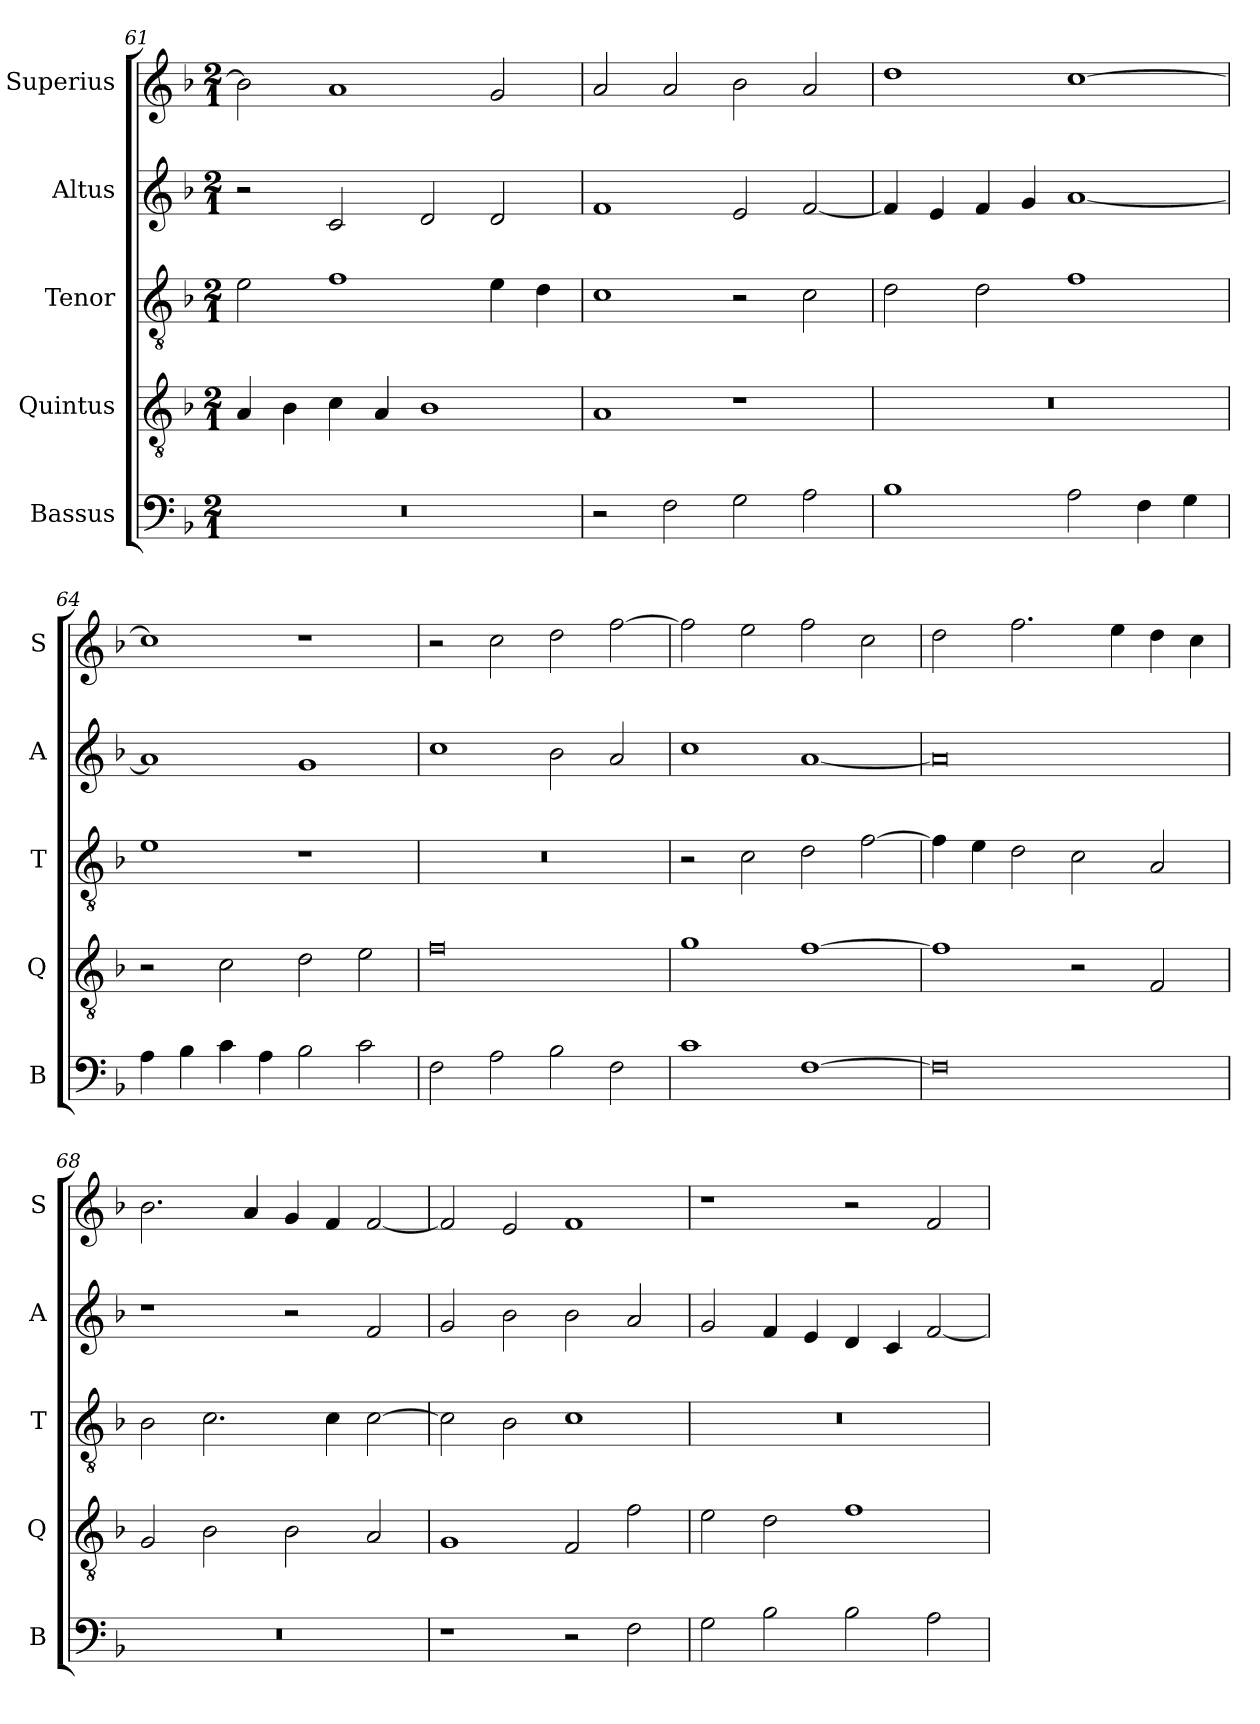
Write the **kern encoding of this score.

**kern	**kern	**kern	**kern	**kern
*part5	*part4	*part3	*part2	*part1
*staff5	*staff4	*staff3	*staff2	*staff1
*I"Bassus	*I"Quintus	*I"Tenor	*I"Altus	*I"Superius
*I'B	*I'Q	*I'T	*I'A	*I'S
*clefF4	*clefGv2	*clefGv2	*clefG2	*clefG2
*k[b-]	*k[b-]	*k[b-]	*k[b-]	*k[b-]
*d:	*d:	*d:	*d:	*d:
*M2/1	*M2/1	*M2/1	*M2/1	*M2/1
=61	=61	=61	=61	=61
0r	4A	2e	2r	2b-]
.	4B-	.	.	.
.	4c	1f	2c	1a
.	4A	.	.	.
.	1B-	.	2d	.
.	.	4e	2d	2g
.	.	4d	.	.
=62	=62	=62	=62	=62
2r	1A	1c	1f	2a
2F	.	.	.	2a
2G	1r	2r	2e	2b-
2A	.	2c	[2f	2a
=63	=63	=63	=63	=63
1B-	0r	2d	4f]	1dd
.	.	.	4e	.
.	.	2d	4f	.
.	.	.	4g	.
2A	.	1f	[1a	[1cc
4F	.	.	.	.
4G	.	.	.	.
=64	=64	=64	=64	=64
4A	2r	1e	1a]	1cc]
4B-	.	.	.	.
4c	2c	.	.	.
4A	.	.	.	.
2B-	2d	1r	1g	1r
2c	2e	.	.	.
=65	=65	=65	=65	=65
2F	0f	0r	1cc	2r
2A	.	.	.	2cc
2B-	.	.	2b-	2dd
2F	.	.	2a	[2ff
=66	=66	=66	=66	=66
1c	1g	2r	1cc	2ff]
.	.	2c	.	2ee
[1F	[1f	2d	[1a	2ff
.	.	[2f	.	2cc
=67	=67	=67	=67	=67
0F]	1f]	4f]	0a]	2dd
.	.	4e	.	.
.	.	2d	.	2.ff
.	2r	2c	.	.
.	.	.	.	4ee
.	2F	2A	.	4dd
.	.	.	.	4cc
=68	=68	=68	=68	=68
0r	2G	2B-	1r	2.b-
.	2B-	2.c	.	.
.	.	.	.	4a
.	2B-	.	2r	4g
.	.	4c	.	4f
.	2A	[2c	2f	[2f
=69	=69	=69	=69	=69
1r	1G	2c]	2g	2f]
.	.	2B-	2b-	2e
2r	2F	1c	2b-	1f
2F	2f	.	2a	.
=70	=70	=70	=70	=70
2G	2e	0r	2g	1r
2B-	2d	.	4f	.
.	.	.	4e	.
2B-	1f	.	4d	2r
.	.	.	4c	.
2A	.	.	[2f	2f
=	=	=	=	=
*-	*-	*-	*-	*-
